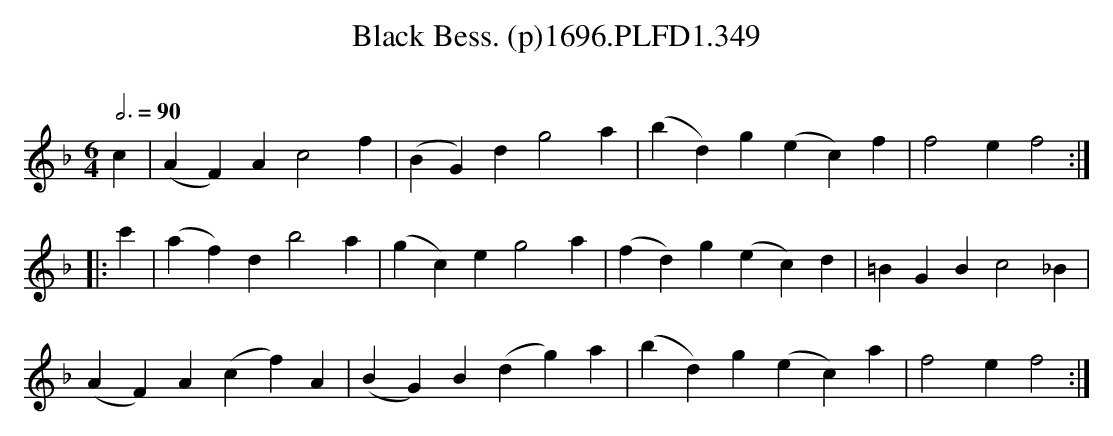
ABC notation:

X:1
T:Black Bess. (p)1696.PLFD1.349
M:6/4
L:1/4
Q:3/4=90
O:
K:F
c|(AF)Ac2f|(BG)dg2a|(bd)g(ec)f|f2ef2:|
|:c'|(af)db2a|(gc)eg2a|(fd)g(ec)d|=BGBc2_B|
(AF)A(cf)A|(BG)B(dg)a|(bd)g(ec)a|f2ef2:|
